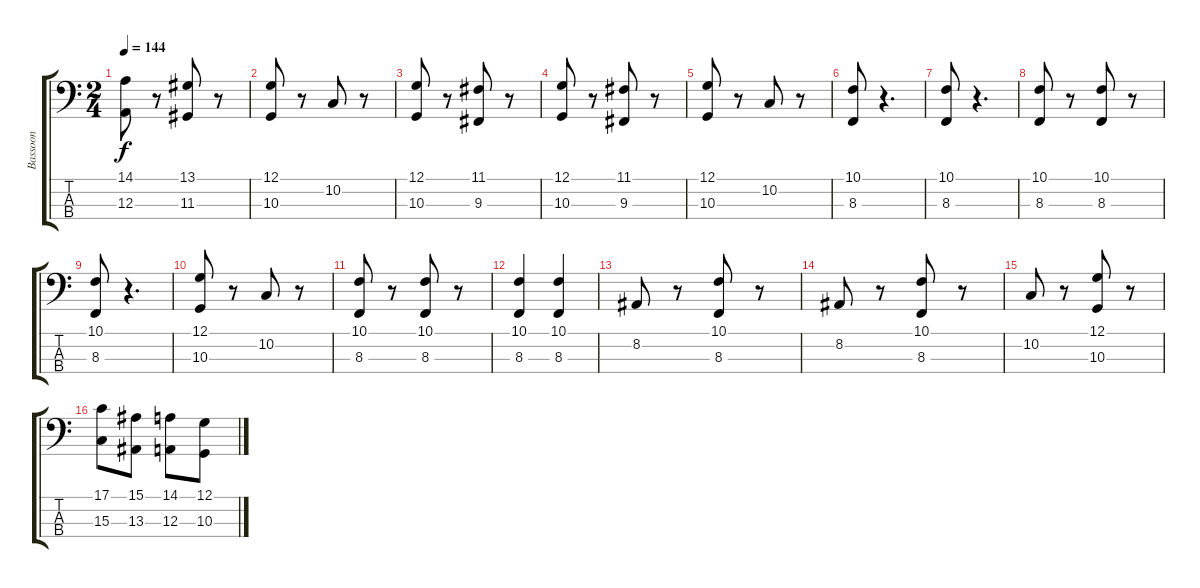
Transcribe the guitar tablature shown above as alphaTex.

\track ("Bassoon             " "Bassoon   ") {instrument bassoon}
\staff {score tabs}
\tuning (G2 D2 A1 E1) {hide}
\ts (2 4)
\tempo 144
\clef f4
\ks c
(14.1 12.3).8{dy f} r.8 (13.1 11.3).8 r.8 |
(12.1 10.3).8 r.8 10.2.8 r.8 |
(12.1 10.3).8 r.8 (11.1 9.3).8 r.8 |
(12.1 10.3).8 r.8 (11.1 9.3).8 r.8 |
(12.1 10.3).8 r.8 10.2.8 r.8 |
(10.1 8.3).8 r.4{d} |
(10.1 8.3).8 r.4{d} |
(10.1 8.3).8 r.8 (10.1 8.3).8 r.8 |
(10.1 8.3).8 r.4{d} |
(12.1 10.3).8 r.8 10.2.8 r.8 |
(10.1 8.3).8 r.8 (10.1 8.3).8 r.8 |
(10.1 8.3).4 (10.1 8.3).4 |
8.2.8 r.8 (10.1 8.3).8 r.8 |
8.2.8 r.8 (10.1 8.3).8 r.8 |
10.2.8 r.8 (12.1 10.3).8 r.8 |
(17.1 15.3).8 (15.1 13.3).8 (14.1 12.3).8 (12.1 10.3).8
